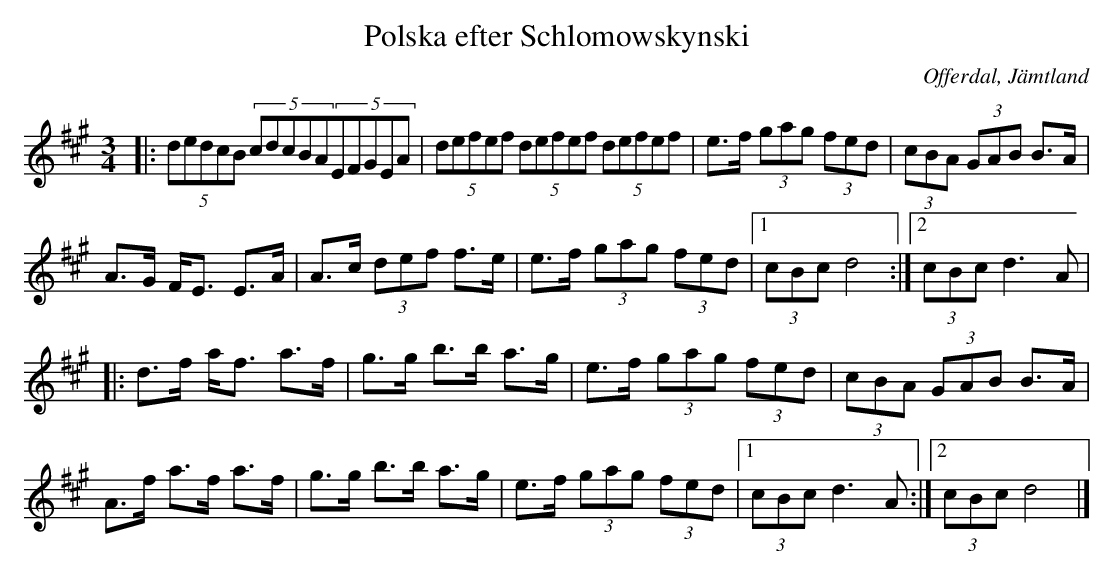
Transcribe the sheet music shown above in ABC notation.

X:1
T:Polska efter Schlomowskynski
O:Offerdal, Jämtland
M:3/4
L:1/8
K:A
|: (5:2dedcB (5:2cdcBA(5:2EFGEA | (5:2defef (5:2defef (5:2defef | e>f (3gag (3fed | (3cBA (3GAB B>A |
A>G F<E E>A | A>c (3def f>e | e>f (3gag (3fed |1 (3cBc d4 :|2 (3cBc d3 A |
|:d>f a<f a>f | g>g b>b a>g | e>f (3gag (3fed | (3cBA (3GAB B>A |
A>f a>f a>f | g>g b>b a>g | e>f (3gag (3fed |1 (3cBc d3 A :|2 (3cBc d4 |]
